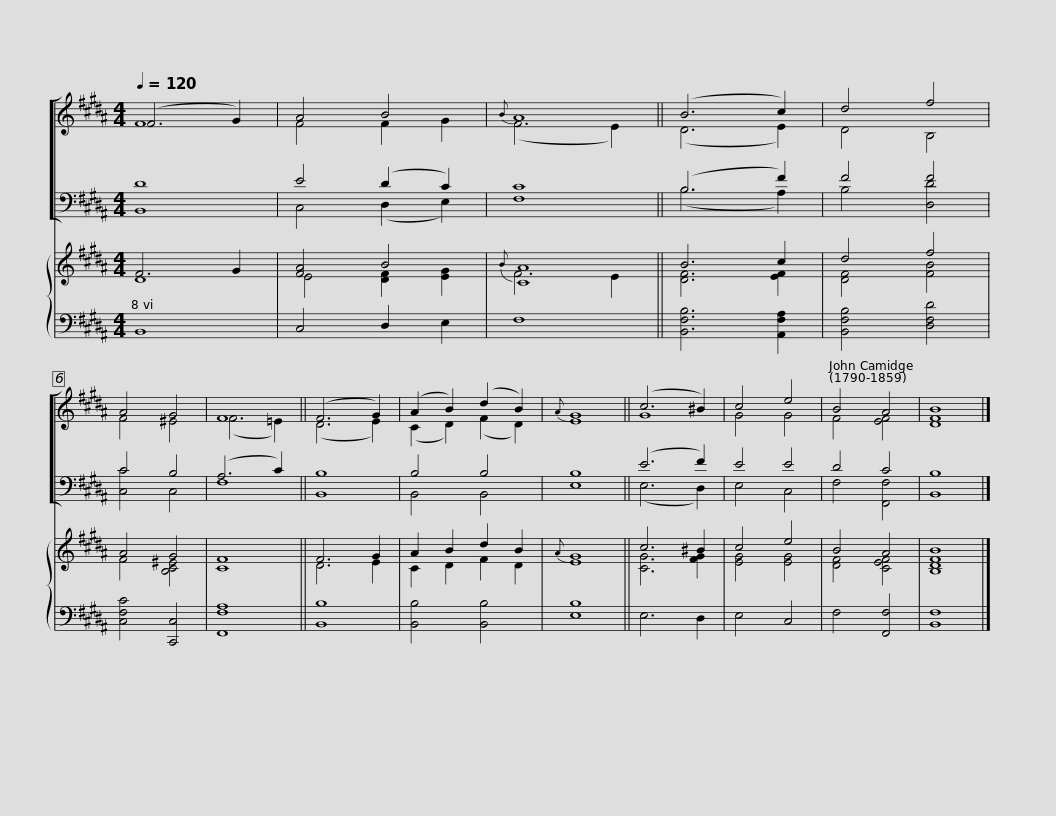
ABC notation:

X:1
%%score [ ( 1 2 ) ( 3 4 ) ] { ( 5 6 ) | ( 7 8 ) }
L:1/8
Q:1/4=120
M:4/4
I:linebreak $
K:B
V:1 treble
V:2 treble
V:3 bass
V:4 bass
V:5 treble
V:6 treble
V:7 bass
V:8 bass
V:1
 (F6 G2) | A4 B4 |{B} A8 || (B6 c2) | d4 f4 | %5
 A4 G4 | F8 || (F6 G2) | (A2 B2) (d2 B2) |{A} G8 ||$ %10
 (c6 ^B2) | c4 e4 | B4 A4 | B8 |] %14
V:2
 F8 | F4 F2 G2 | (F6 E2) || (D6 E2) | D4 B,4 | %5
 F4 ^E4 | (F6 =E2) || (D6 E2) | (C2 D2) (F2 D2) | E8 ||$ %10
 G8 | G4 G4 | F4 [EF]4 | [DF]8 |] %14
V:3
 D8 | E4 (D2 C2) | C8 || (B,6 F2) | F4 F4 | %5
 C4 B,4 | (A,6 C2) || B,8 | B,4 B,4 | B,8 ||$ %10
 (E6 F2) | E4 E4 | D4 C4 | B,8 |] %14
V:4
 B,,8 | C,4 (D,2 E,2) | F,8 || (B,6 A,2) | B,4 [D,D]4 | %5
 [C,C]4 C,4 | F,8 || B,,8 | B,,4 B,,4 | E,8 ||$ %10
 (E,6 D,2) | E,4 C,4 | F,4 [F,,F,]4 | B,,8 |] %14
V:5
 F6 G2 | [FA]4 B4 |{B} [CA]8 || B6 c2 | d4 f4 | %5
 A4 G4 | [CF]8 || F6 G2 | A2 B2 d2 B2 |{A} G8 ||$ %10
 c6 ^B2 | c4 e4 | B4 A4 | B8 |] %14
V:6
 D8 | E4 [DF]2 [EG]2 | F6 E2 || [DF]6 [EF]2 | [DF]4 [FB]4 | %5
 F4 [B,C^E]4 | x8 || D6 E2 | C2 D2 F2 D2 | E8 ||$ %10
 [CG]6 [FG]2 | [EG]4 [EG]4 | [DF]4 [CEF]4 | [B,DF]8 |] %14
V:7
 x8 | x8 | x8 || x8 | x8 | %5
 x8 | x8 || x8 | x8 | x8 ||$ %10
 x8 | x8 | x8 | x8 |] %14
V:8
 B,,8 | C,4 D,2 E,2 | F,8 || [B,,F,B,]6 [A,,F,A,]2 | [B,,F,B,]4 [D,F,D]4 | %5
 [C,F,C]4 [C,,C,]4 | [F,,F,A,]8 || [B,,B,]8 | [B,,B,]4 [B,,B,]4 | [E,B,]8 ||$ %10
 E,6 D,2 | E,4 C,4 | F,4 [F,,F,]4 | [B,,F,]8 |] %14
